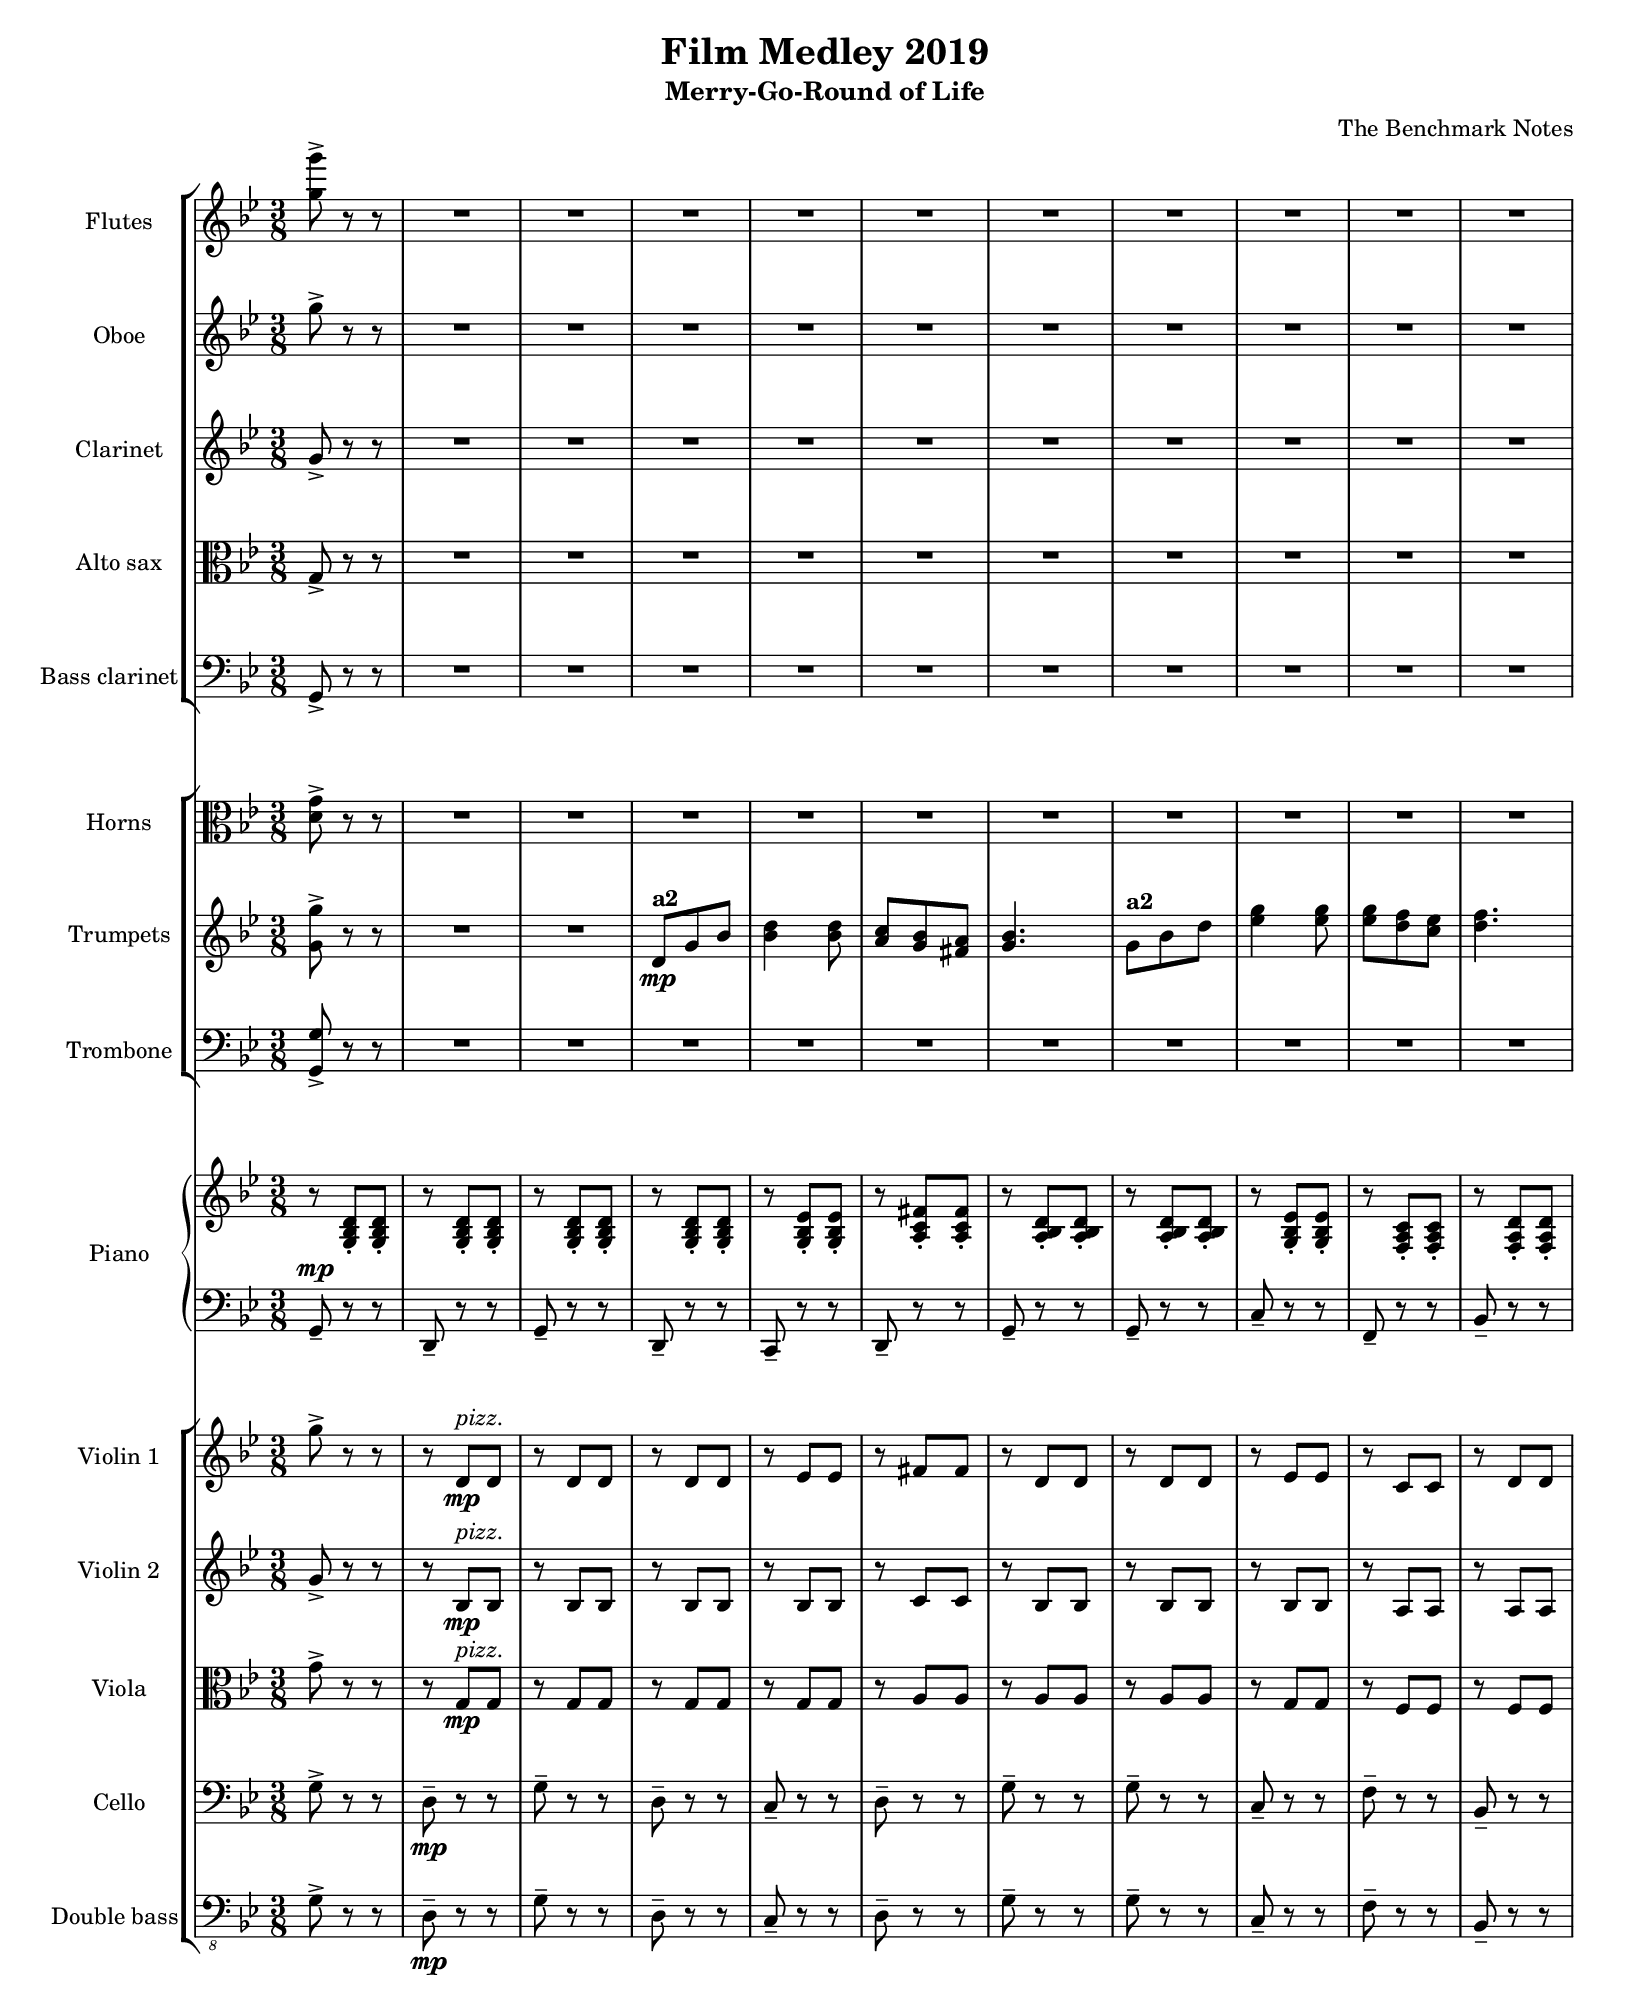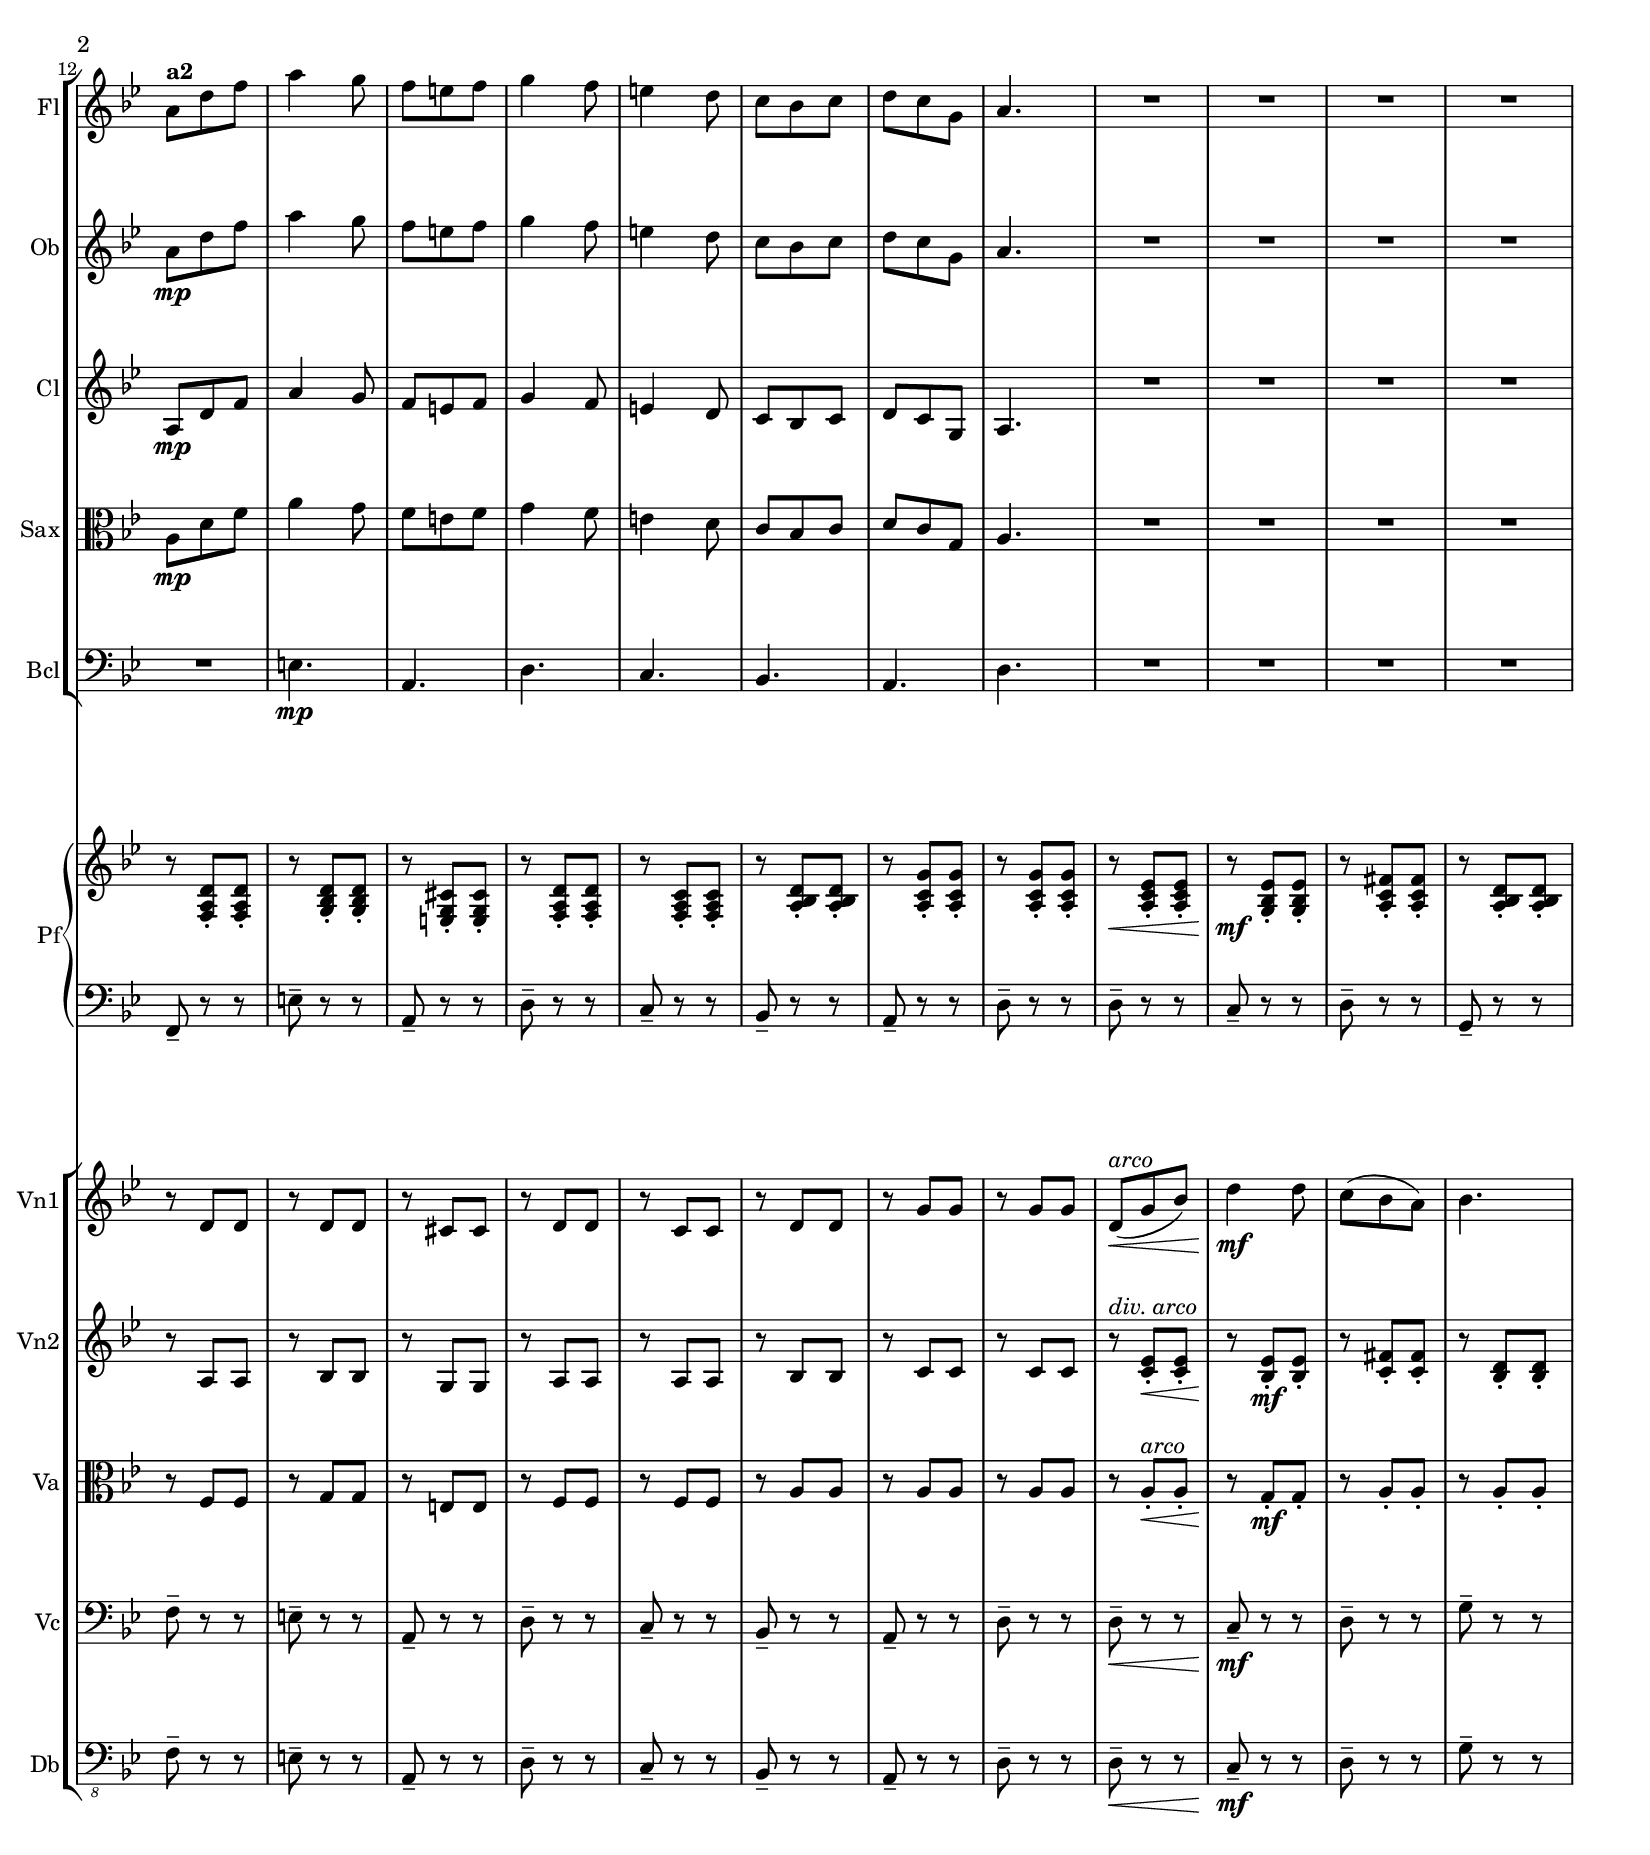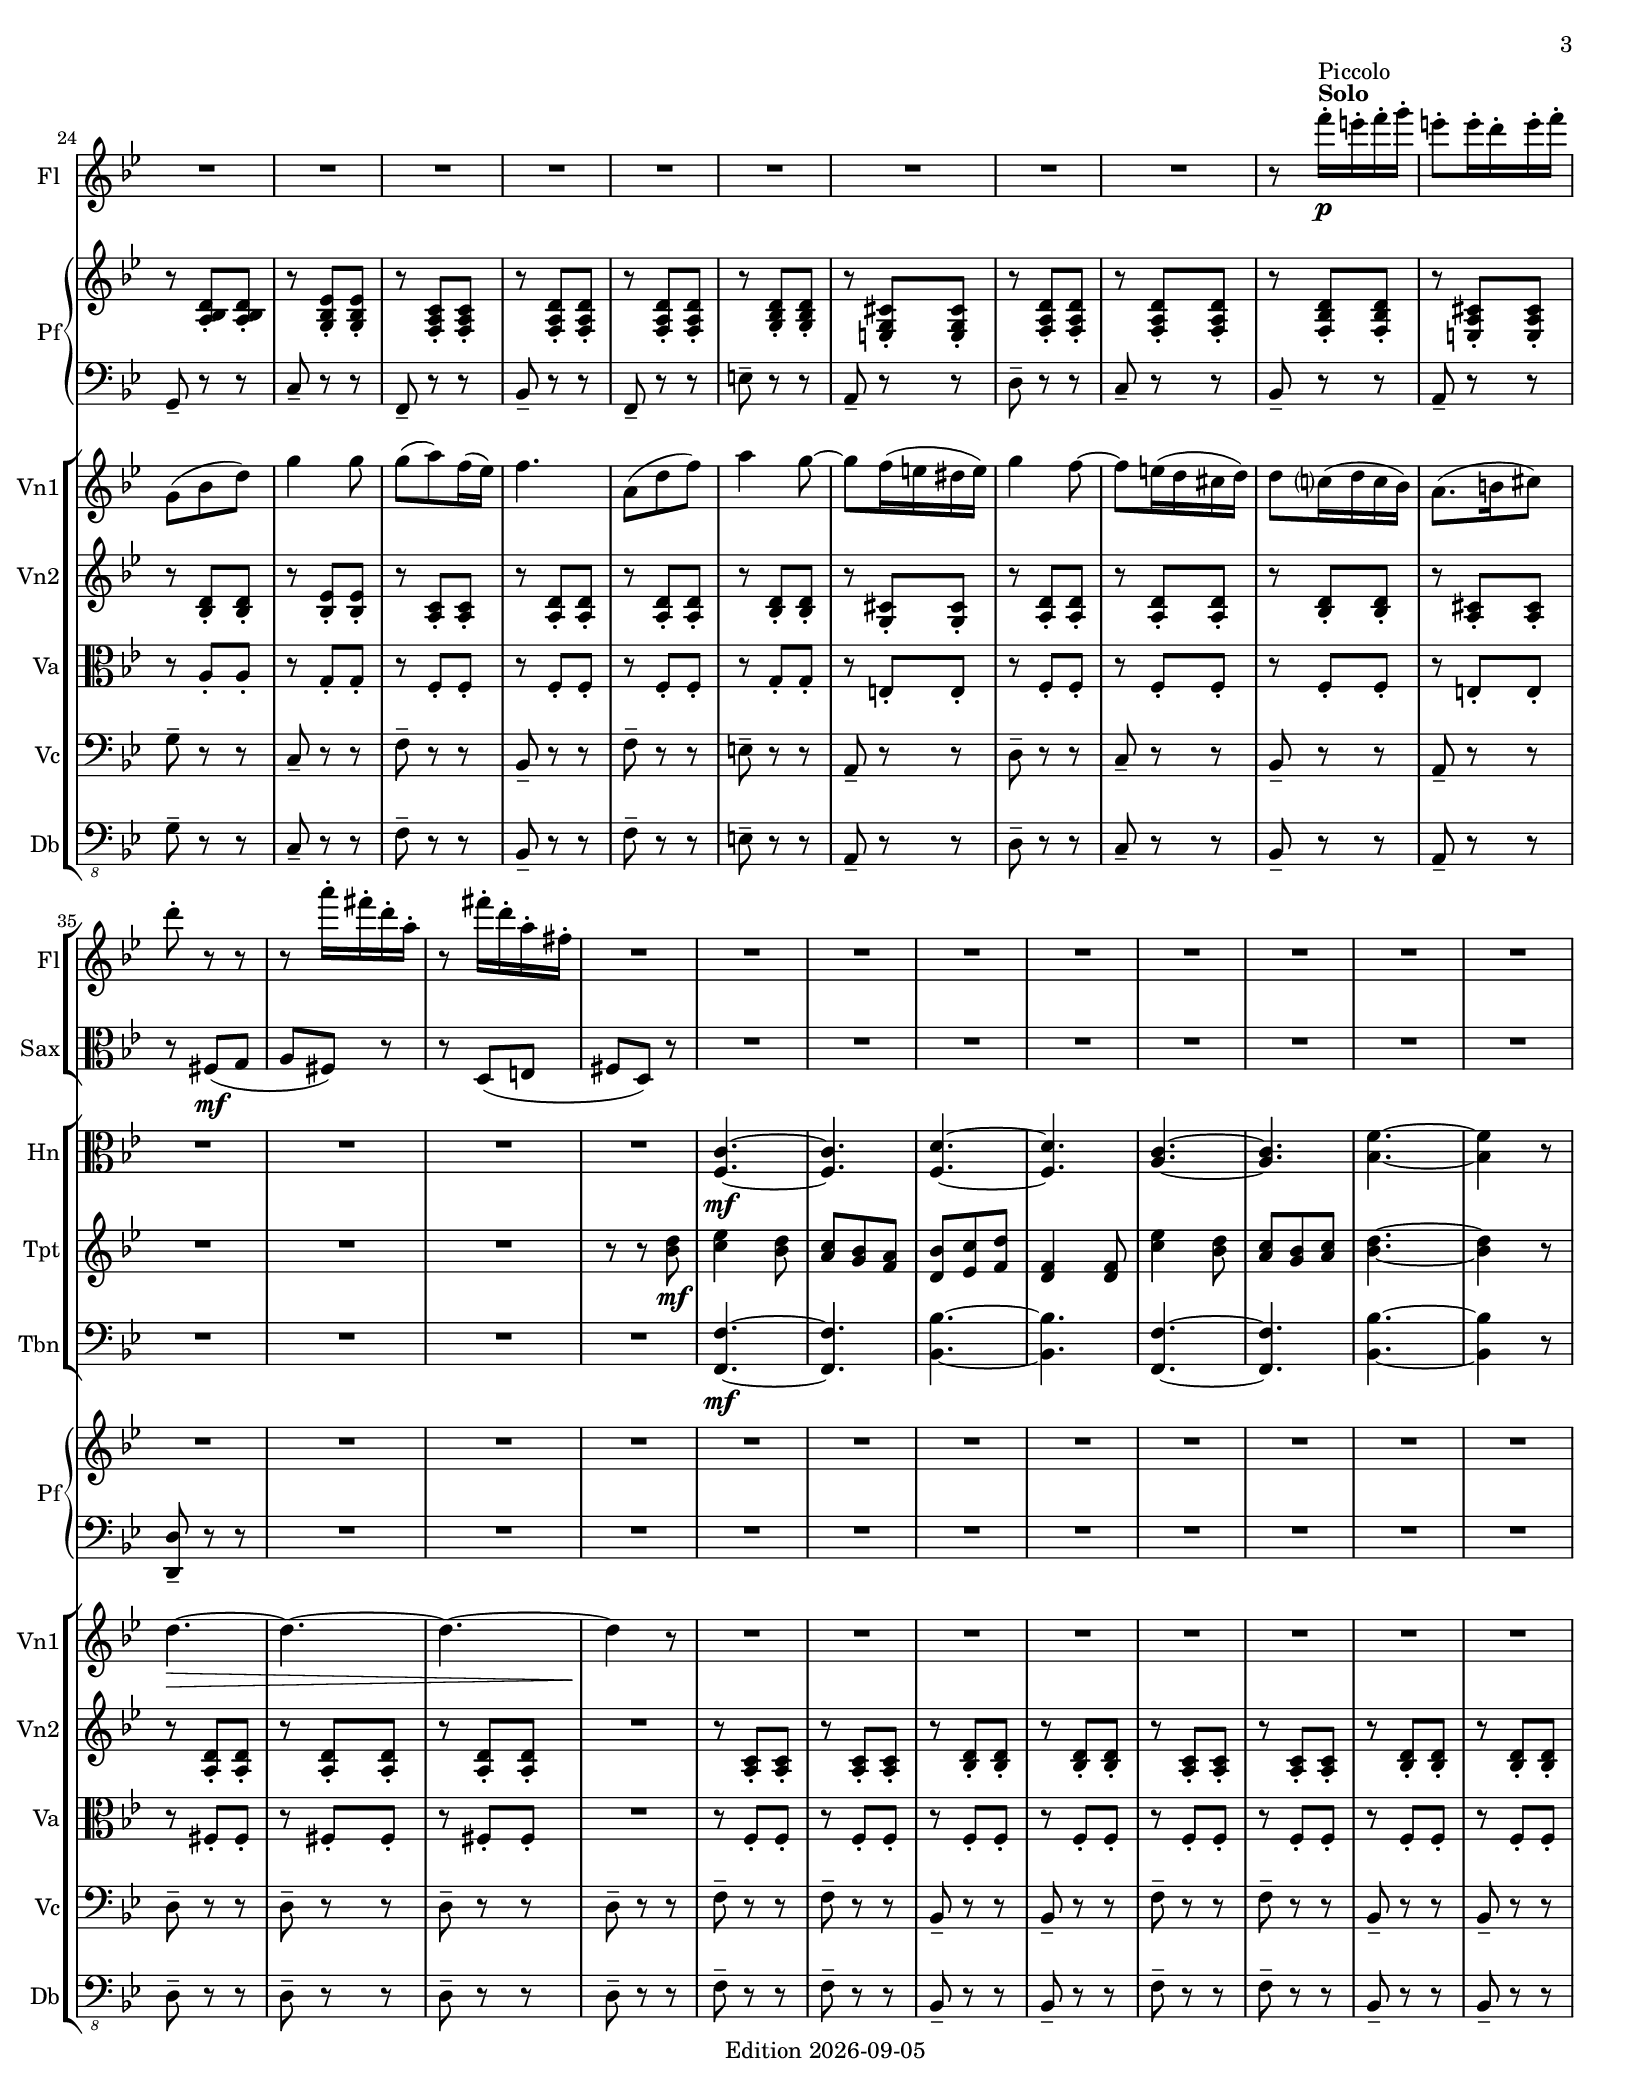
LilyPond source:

\version "2.18.2"
\include "header.ly"
\include "MerryGoRoundNotes.ly"

#(set! paper-alist (cons '("my size" . (cons (* 11 in) (* 14 in))) paper-alist))
#(set-default-paper-size "my size")

\header {
  subtitle = "Merry-Go-Round of Life"
}

\score {
  \layout{
    \context{
      \Staff \RemoveEmptyStaves
    }
  }
  <<
    \new StaffGroup <<
      \new Staff \with { instrumentName = #"Flutes" shortInstrumentName = #"Fl" } {
        \clef treble
        \numericTimeSignature
        \accidentalStyle modern-cautionary
        \compressFullBarRests
        \partcombine \MerryGoRoundFluteOne \MerryGoRoundFluteTwo
      }
      \new Staff \with { instrumentName = #"Oboe" shortInstrumentName = #"Ob" } {
        \clef treble
        \numericTimeSignature
        \accidentalStyle modern-cautionary
        \compressFullBarRests
        \MerryGoRoundOboe
      }
      \new Staff \with { instrumentName = #"Clarinet" shortInstrumentName = #"Cl" } {
        \clef treble
        \numericTimeSignature
        \accidentalStyle modern-cautionary
        \compressFullBarRests
        \MerryGoRoundClarinet
      }
      \new Staff \with { instrumentName = #"Alto sax" shortInstrumentName = #"Sax" } {
        \clef alto
        \numericTimeSignature
        \accidentalStyle modern-cautionary
        \compressFullBarRests
        \MerryGoRoundSax
      }
      \new Staff \with { instrumentName = #"Bass clarinet" shortInstrumentName = #"Bcl" } {
        \clef bass
        \numericTimeSignature
        \accidentalStyle modern-cautionary
        \compressFullBarRests
        \MerryGoRoundBassClarinet
      }
    >>
    \new StaffGroup <<
      \new Staff \with { instrumentName = #"Horns" shortInstrumentName = #"Hn" } {
        \clef alto
        \numericTimeSignature
        \accidentalStyle modern-cautionary
        \compressFullBarRests
        \partcombine \MerryGoRoundHornOne \MerryGoRoundHornTwo
      }
      \new Staff \with { instrumentName = #"Trumpets" shortInstrumentName = #"Tpt" } {
        \clef treble
        \numericTimeSignature
        \accidentalStyle modern-cautionary
        \compressFullBarRests
        \partcombine \MerryGoRoundTrumpetOne \MerryGoRoundTrumpetTwo
      }
      \new Staff \with { instrumentName = #"Trombone" shortInstrumentName = #"Tbn" } {
        \clef bass
        \numericTimeSignature
        \accidentalStyle modern-cautionary
        \compressFullBarRests
        \partcombine \MerryGoRoundTromboneOne \MerryGoRoundTromboneTwo
      }
    >>
    \new PianoStaff \with { instrumentName = #"Piano" shortInstrumentName = #"Pf" } <<
      \new Staff  {
        \clef treble
        \numericTimeSignature
        \accidentalStyle modern-cautionary
        \compressFullBarRests
        \MerryGoRoundPianoRH
      }
      \new Staff {
        \clef bass
        \numericTimeSignature
        \accidentalStyle modern-cautionary
        \compressFullBarRests
        \MerryGoRoundPianoLH
      }
    >>
    \new StaffGroup <<
      \new Staff \with { instrumentName = #"Violin 1" shortInstrumentName = #"Vn1" } {
        \clef treble
        \numericTimeSignature
        \accidentalStyle modern-cautionary
        \compressFullBarRests
        \MerryGoRoundViolinOne
      }
      \new Staff \with { instrumentName = #"Violin 2" shortInstrumentName = #"Vn2" } {
        \clef treble
        \numericTimeSignature
        \accidentalStyle modern-cautionary
        \compressFullBarRests
        \MerryGoRoundViolinTwo
      }
      \new Staff \with { instrumentName = #"Viola" shortInstrumentName = #"Va" } {
        \clef alto
        \numericTimeSignature
        \accidentalStyle modern-cautionary
        \compressFullBarRests
        \MerryGoRoundViola
      }
      \new Staff \with { instrumentName = #"Cello" shortInstrumentName = #"Vc" } {
        \clef bass
        \numericTimeSignature
        \accidentalStyle modern-cautionary
        \compressFullBarRests
        \MerryGoRoundCello
      }
      \new Staff \with { instrumentName = #"Double bass" shortInstrumentName = #"Db" } {
        \clef "bass_8"
        \numericTimeSignature
        \accidentalStyle modern-cautionary
        \compressFullBarRests
        \MerryGoRoundDoubleBass
      }
    >>
  >>
}